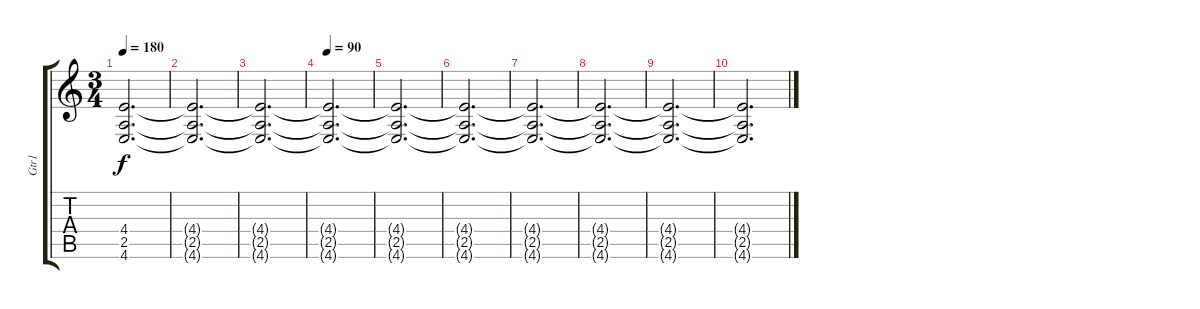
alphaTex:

\track ("Gtr1" "Gtr1") {instrument overdrivenguitar}
\staff {score tabs}
\tuning (D4 A3 F3 C3 G2 C2) {hide}
\ts (3 4)
\tempo 180
\clef g2
\ks c
(4.4{t} 2.5{t} 4.6{t}).2{d dy f} |
(4.4{t} 2.5{t} 4.6{t}).2{d} |
(4.4{t} 2.5{t} 4.6{t}).2{d} |
\tempo 90
(4.4{t} 2.5{t} 4.6{t}).2{d} |
(4.4{t} 2.5{t} 4.6{t}).2{d} |
(4.4{t} 2.5{t} 4.6{t}).2{d} |
(4.4{t} 2.5{t} 4.6{t}).2{d} |
(4.4{t} 2.5{t} 4.6{t}).2{d} |
(4.4{t} 2.5{t} 4.6{t}).2{d} |
(4.4{t} 2.5{t} 4.6{t}).2{d}
